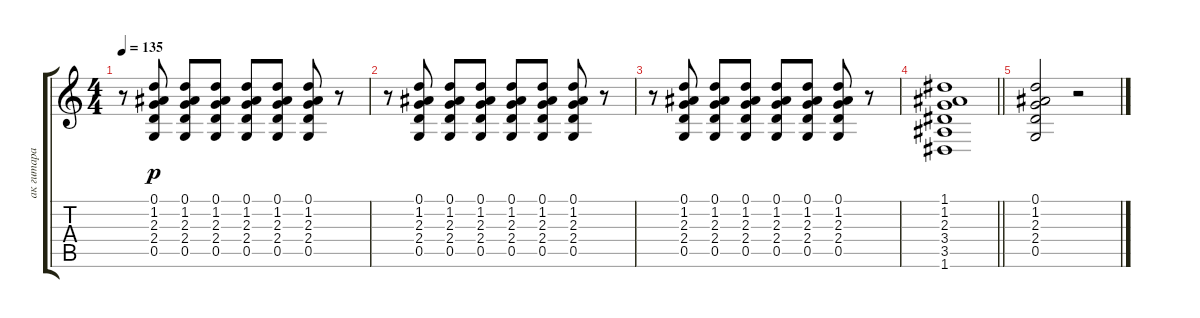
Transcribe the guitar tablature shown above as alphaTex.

\track ("ак гитара" "ак гитара") {instrument acousticguitarsteel}
\staff {score tabs}
\tuning (D4 A3 F3 C3 G2 D2) {hide}
\ts (4 4)
\tempo 135
\clef g2
\ks c
r.8{dy p} (0.1 1.2 2.3 2.4 0.5).8 (0.1 1.2 2.3 2.4 0.5).8 (0.1 1.2 2.3 2.4 0.5).8 (0.1 1.2 2.3 2.4 0.5).8 (0.1 1.2 2.3 2.4 0.5).8 (0.1 1.2 2.3 2.4 0.5).8 r.8 |
r.8 (0.1 1.2 2.3 2.4 0.5).8 (0.1 1.2 2.3 2.4 0.5).8 (0.1 1.2 2.3 2.4 0.5).8 (0.1 1.2 2.3 2.4 0.5).8 (0.1 1.2 2.3 2.4 0.5).8 (0.1 1.2 2.3 2.4 0.5).8 r.8 |
r.8 (0.1 1.2 2.3 2.4 0.5).8 (0.1 1.2 2.3 2.4 0.5).8 (0.1 1.2 2.3 2.4 0.5).8 (0.1 1.2 2.3 2.4 0.5).8 (0.1 1.2 2.3 2.4 0.5).8 (0.1 1.2 2.3 2.4 0.5).8 r.8 |
\barLineRight lightlight
(1.1 1.2 2.3 3.4 3.5 1.6).1 |
(0.1 1.2 2.3 2.4 0.5).2 r.2
